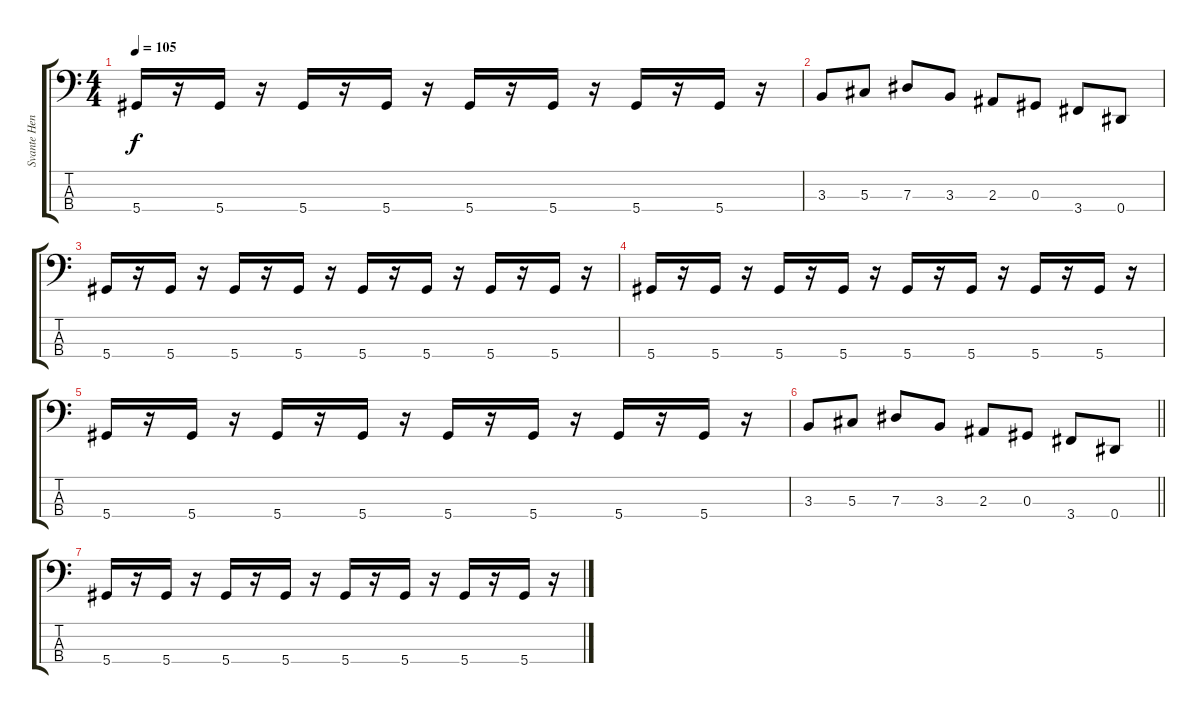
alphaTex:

\track ("Svante Henrysson" "Svante Hen") {instrument electricbassfinger}
\staff {score tabs}
\tuning (Gb2 Db2 Ab1 Eb1) {hide}
\ts (4 4)
\tempo 105
\clef f4
\ks c
5.4.16{dy f} r.16 5.4.16 r.16 5.4.16 r.16 5.4.16 r.16 5.4.16 r.16 5.4.16 r.16 5.4.16 r.16 5.4.16 r.16 |
3.3.8 5.3.8 7.3.8 3.3.8 2.3.8 0.3.8 3.4.8 0.4.8 |
5.4.16 r.16 5.4.16 r.16 5.4.16 r.16 5.4.16 r.16 5.4.16 r.16 5.4.16 r.16 5.4.16 r.16 5.4.16 r.16 |
5.4.16 r.16 5.4.16 r.16 5.4.16 r.16 5.4.16 r.16 5.4.16 r.16 5.4.16 r.16 5.4.16 r.16 5.4.16 r.16 |
5.4.16 r.16 5.4.16 r.16 5.4.16 r.16 5.4.16 r.16 5.4.16 r.16 5.4.16 r.16 5.4.16 r.16 5.4.16 r.16 |
\barLineRight lightlight
3.3.8 5.3.8 7.3.8 3.3.8 2.3.8 0.3.8 3.4.8 0.4.8 |
5.4.16 r.16 5.4.16 r.16 5.4.16 r.16 5.4.16 r.16 5.4.16 r.16 5.4.16 r.16 5.4.16 r.16 5.4.16 r.16
